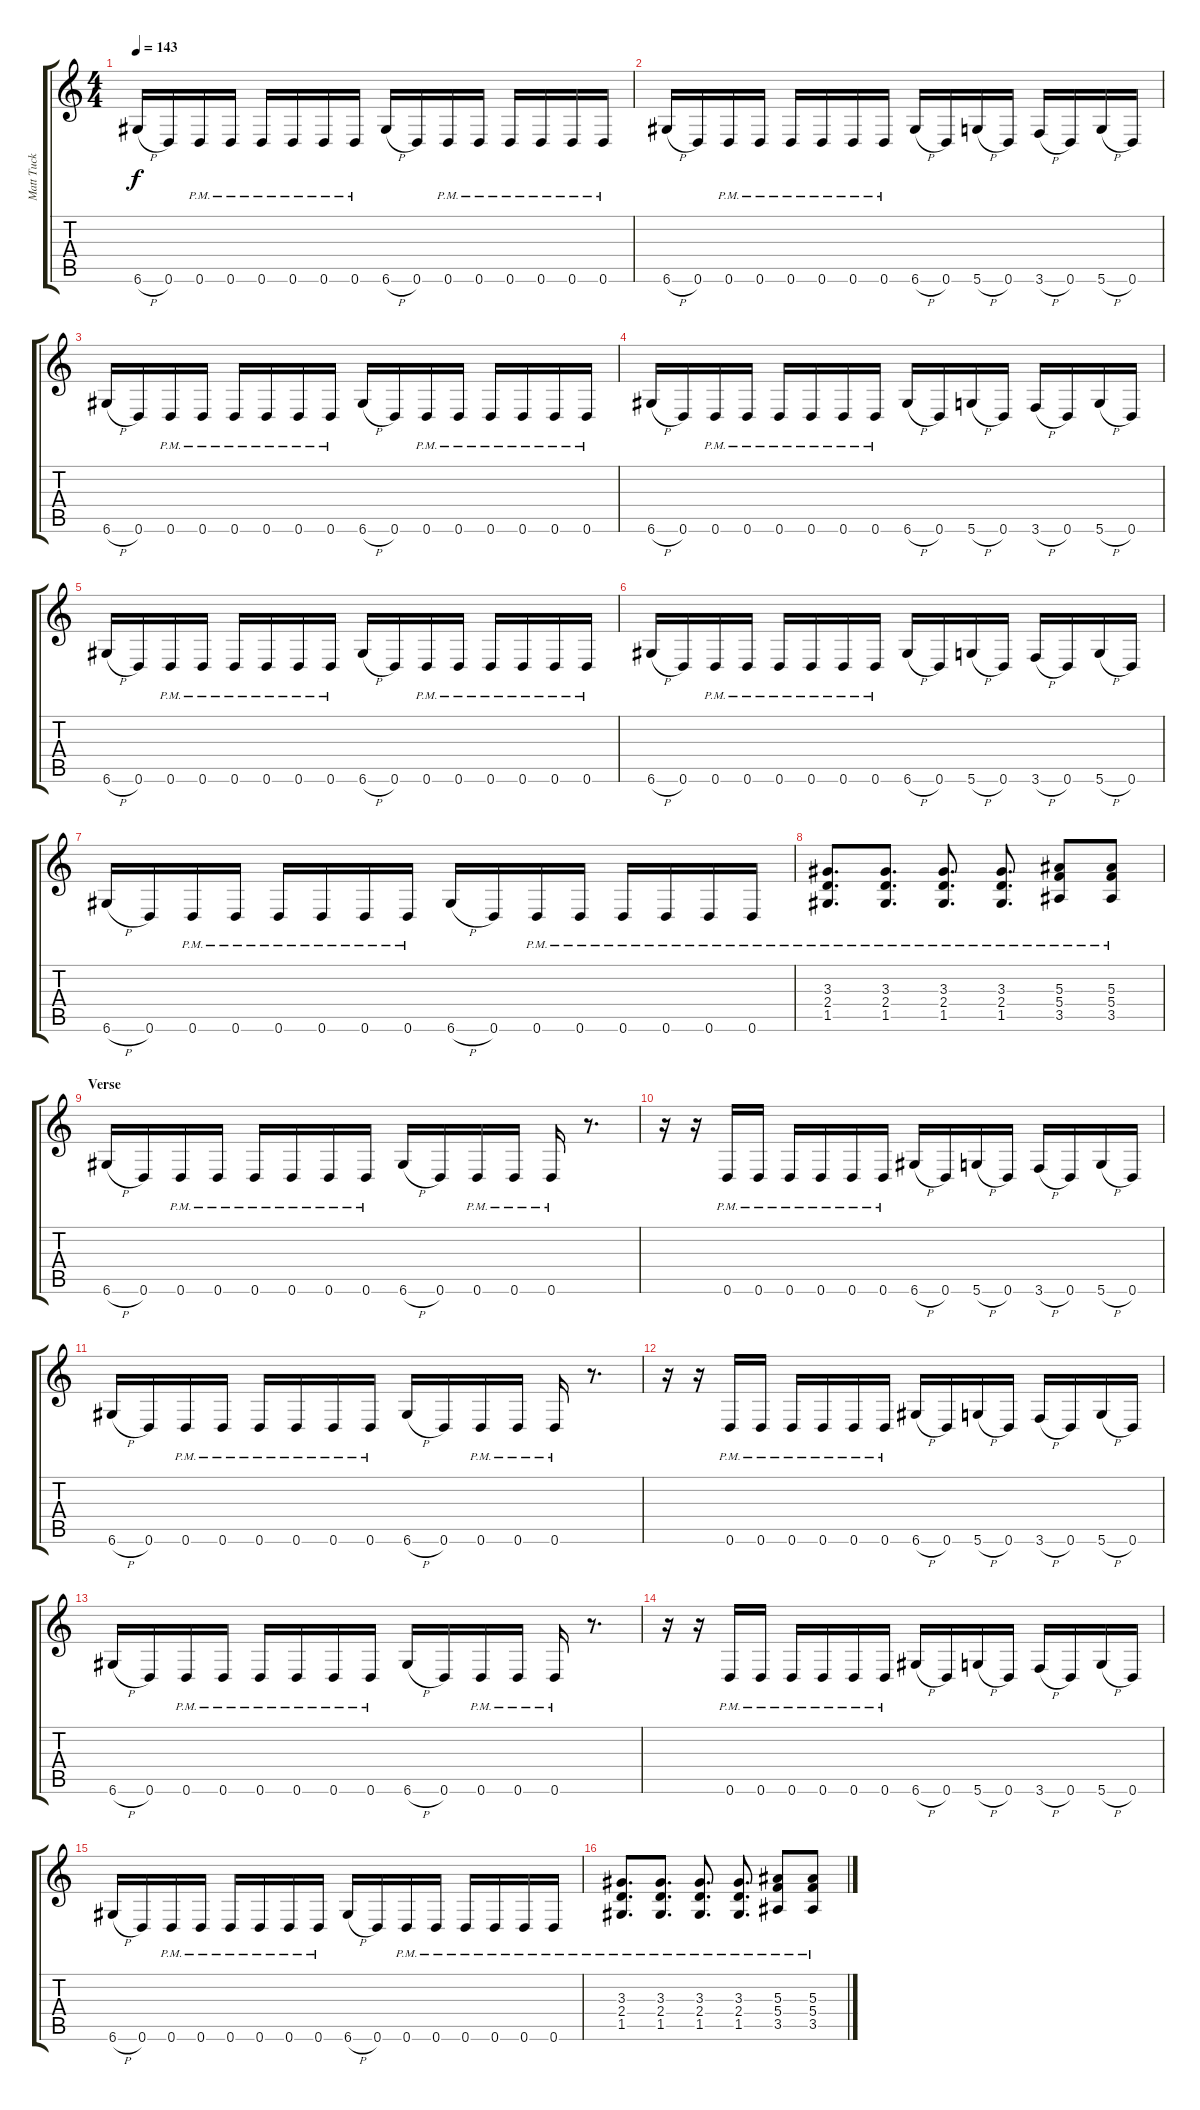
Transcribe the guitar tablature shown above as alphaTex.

\track ("Matt Tuck (Left)" "Matt Tuck ") {instrument distortionguitar}
\staff {score tabs}
\tuning (D4 A3 F3 C3 G2 D2) {hide}
\ts (4 4)
\tempo 143
\clef g2
\ks c
6.6{h}.16{dy f} 0.6.16 0.6{pm}.16 0.6{pm}.16 0.6{pm}.16 0.6{pm}.16 0.6{pm}.16 0.6{pm}.16 6.6{h}.16 0.6.16 0.6{pm}.16 0.6{pm}.16 0.6{pm}.16 0.6{pm}.16 0.6{pm}.16 0.6{pm}.16 |
6.6{h}.16 0.6.16 0.6{pm}.16 0.6{pm}.16 0.6{pm}.16 0.6{pm}.16 0.6{pm}.16 0.6{pm}.16 6.6{h}.16 0.6.16 5.6{h}.16 0.6.16 3.6{h}.16 0.6.16 5.6{h}.16 0.6.16 |
6.6{h}.16 0.6.16 0.6{pm}.16 0.6{pm}.16 0.6{pm}.16 0.6{pm}.16 0.6{pm}.16 0.6{pm}.16 6.6{h}.16 0.6.16 0.6{pm}.16 0.6{pm}.16 0.6{pm}.16 0.6{pm}.16 0.6{pm}.16 0.6{pm}.16 |
6.6{h}.16 0.6.16 0.6{pm}.16 0.6{pm}.16 0.6{pm}.16 0.6{pm}.16 0.6{pm}.16 0.6{pm}.16 6.6{h}.16 0.6.16 5.6{h}.16 0.6.16 3.6{h}.16 0.6.16 5.6{h}.16 0.6.16 |
6.6{h}.16 0.6.16 0.6{pm}.16 0.6{pm}.16 0.6{pm}.16 0.6{pm}.16 0.6{pm}.16 0.6{pm}.16 6.6{h}.16 0.6.16 0.6{pm}.16 0.6{pm}.16 0.6{pm}.16 0.6{pm}.16 0.6{pm}.16 0.6{pm}.16 |
6.6{h}.16 0.6.16 0.6{pm}.16 0.6{pm}.16 0.6{pm}.16 0.6{pm}.16 0.6{pm}.16 0.6{pm}.16 6.6{h}.16 0.6.16 5.6{h}.16 0.6.16 3.6{h}.16 0.6.16 5.6{h}.16 0.6.16 |
6.6{h}.16 0.6.16 0.6{pm}.16 0.6{pm}.16 0.6{pm}.16 0.6{pm}.16 0.6{pm}.16 0.6{pm}.16 6.6{h}.16 0.6.16 0.6{pm}.16 0.6{pm}.16 0.6{pm}.16 0.6{pm}.16 0.6{pm}.16 0.6{pm}.16 |
(3.3{pm} 2.4{pm} 1.5{pm}).8{d} (3.3{pm} 2.4{pm} 1.5{pm}).8{d} (3.3{pm} 2.4{pm} 1.5{pm}).8{d} (3.3{pm} 2.4{pm} 1.5{pm}).8{d} (5.3{pm} 5.4{pm} 3.5{pm}).8 (5.3{pm} 5.4{pm} 3.5{pm}).8 |
\section ("" "Verse")
6.6{h}.16 0.6.16 0.6{pm}.16 0.6{pm}.16 0.6{pm}.16 0.6{pm}.16 0.6{pm}.16 0.6{pm}.16 6.6{h}.16 0.6.16 0.6{pm}.16 0.6{pm}.16 0.6{pm}.16 r.8{d} |
r.16 r.16 0.6{pm}.16 0.6{pm}.16 0.6{pm}.16 0.6{pm}.16 0.6{pm}.16 0.6{pm}.16 6.6{h}.16 0.6.16 5.6{h}.16 0.6.16 3.6{h}.16 0.6.16 5.6{h}.16 0.6.16 |
6.6{h}.16 0.6.16 0.6{pm}.16 0.6{pm}.16 0.6{pm}.16 0.6{pm}.16 0.6{pm}.16 0.6{pm}.16 6.6{h}.16 0.6.16 0.6{pm}.16 0.6{pm}.16 0.6{pm}.16 r.8{d} |
r.16 r.16 0.6{pm}.16 0.6{pm}.16 0.6{pm}.16 0.6{pm}.16 0.6{pm}.16 0.6{pm}.16 6.6{h}.16 0.6.16 5.6{h}.16 0.6.16 3.6{h}.16 0.6.16 5.6{h}.16 0.6.16 |
6.6{h}.16 0.6.16 0.6{pm}.16 0.6{pm}.16 0.6{pm}.16 0.6{pm}.16 0.6{pm}.16 0.6{pm}.16 6.6{h}.16 0.6.16 0.6{pm}.16 0.6{pm}.16 0.6{pm}.16 r.8{d} |
r.16 r.16 0.6{pm}.16 0.6{pm}.16 0.6{pm}.16 0.6{pm}.16 0.6{pm}.16 0.6{pm}.16 6.6{h}.16 0.6.16 5.6{h}.16 0.6.16 3.6{h}.16 0.6.16 5.6{h}.16 0.6.16 |
6.6{h}.16 0.6.16 0.6{pm}.16 0.6{pm}.16 0.6{pm}.16 0.6{pm}.16 0.6{pm}.16 0.6{pm}.16 6.6{h}.16 0.6.16 0.6{pm}.16 0.6{pm}.16 0.6{pm}.16 0.6{pm}.16 0.6{pm}.16 0.6{pm}.16 |
(3.3{pm} 2.4{pm} 1.5{pm}).8{d} (3.3{pm} 2.4{pm} 1.5{pm}).8{d} (3.3{pm} 2.4{pm} 1.5{pm}).8{d} (3.3{pm} 2.4{pm} 1.5{pm}).8{d} (5.3{pm} 5.4{pm} 3.5{pm}).8 (5.3{pm} 5.4{pm} 3.5{pm}).8
